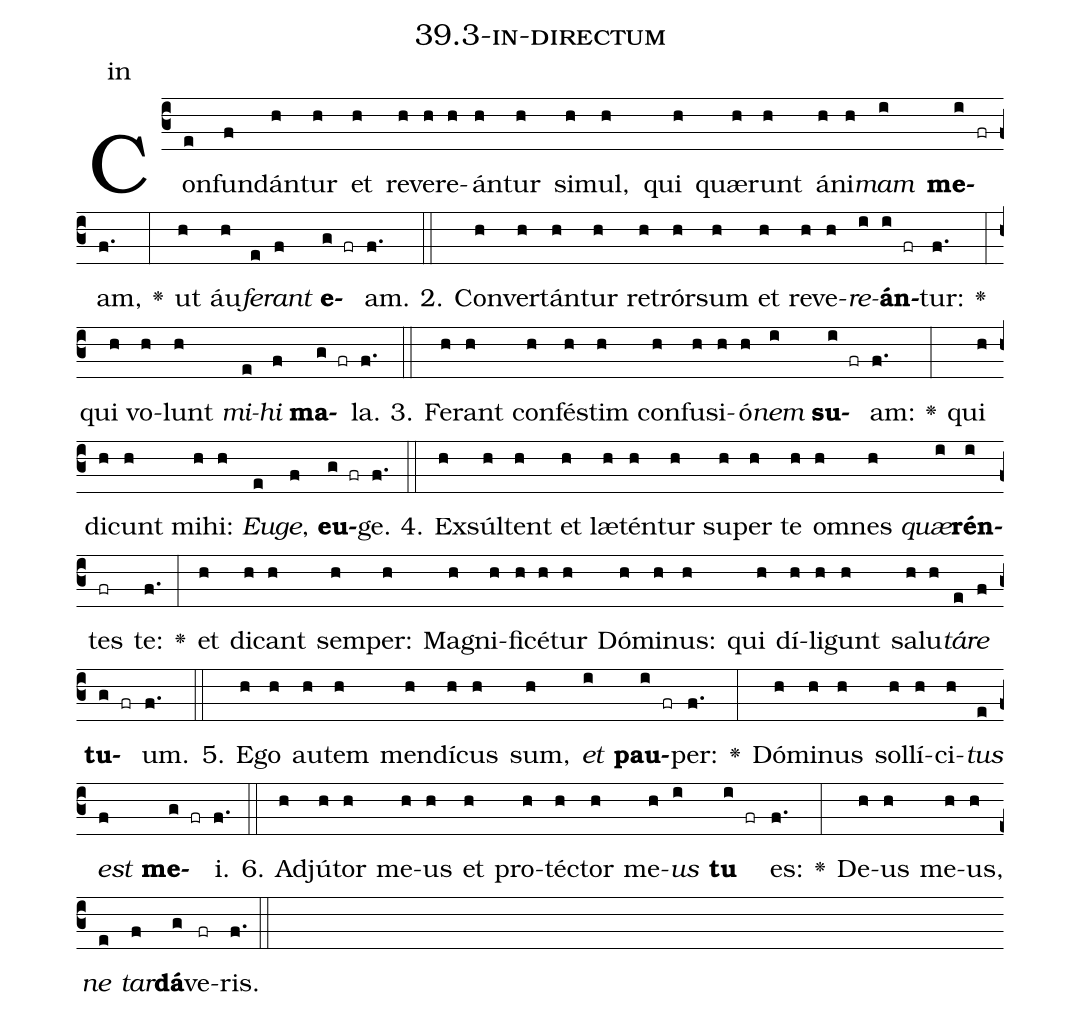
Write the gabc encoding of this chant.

name: 39.3-in-directum;
annotation: in;
%%
(c3)Con(e)fun(f)dán(h)tur(h) et(h) re(h)ve(h)re(h)án(h)tur(h) si(h)mul,(h) qui(h) quæ(h)runt(h) á(h)ni(h)<i>mam</i>(i) <b>me</b>(i fr)am,(f.) <v>\greheightstar</v>(:) ut(h) áu(h)<i>fe</i>(e)<i>rant</i>(f) <b>e</b>(g fr)am.(f.) (::)
2. Con(h)ver(h)tán(h)tur(h) re(h)trór(h)sum(h) et(h) re(h)ve(h)<i>re</i>(i)<b>án</b>(i fr)tur:(f.) <v>\greheightstar</v>(:) qui(h) vo(h)lunt(h) <i>mi</i>(e)<i>hi</i>(f) <b>ma</b>(g fr)la.(f.) (::)
3. Fe(h)rant(h) con(h)fés(h)tim(h) con(h)fu(h)si(h)ó(h)<i>nem</i>(i) <b>su</b>(i fr)am:(f.) <v>\greheightstar</v>(:) qui(h) di(h)cunt(h) mi(h)hi:(h) <i>Eu</i>(e)<i>ge</i>,(f) <b>eu</b>(g fr)ge.(f.) (::)
4. Ex(h)súl(h)tent(h) et(h) læ(h)tén(h)tur(h) su(h)per(h) te(h) om(h)nes(h) <i>quæ</i>(i)<b>rén</b>(i)tes(fr) te:(f.) <v>\greheightstar</v>(:) et(h) di(h)cant(h) sem(h)per:(h) Ma(h)gni(h)fi(h)cé(h)tur(h) Dó(h)mi(h)nus:(h) qui(h) dí(h)li(h)gunt(h) sa(h)lu(h)<i>tá</i>(e)<i>re</i>(f) <b>tu</b>(g fr)um.(f.) (::)
5. E(h)go(h) au(h)tem(h) men(h)dí(h)cus(h) sum,(h) <i>et</i>(i) <b>pau</b>(i fr)per:(f.) <v>\greheightstar</v>(:) Dó(h)mi(h)nus(h) sol(h)lí(h)ci(h)<i>tus</i>(e) <i>est</i>(f) <b>me</b>(g fr)i.(f.) (::)
6. Ad(h)jú(h)tor(h) me(h)us(h) et(h) pro(h)téc(h)tor(h) me(h)<i>us</i>(i) <b>tu</b>(i fr) es:(f.) <v>\greheightstar</v>(:) De(h)us(h) me(h)us,(h) <i>ne</i>(e) <i>tar</i>(f)<b>dá</b>(g)ve(fr)ris.(f.) (::)
